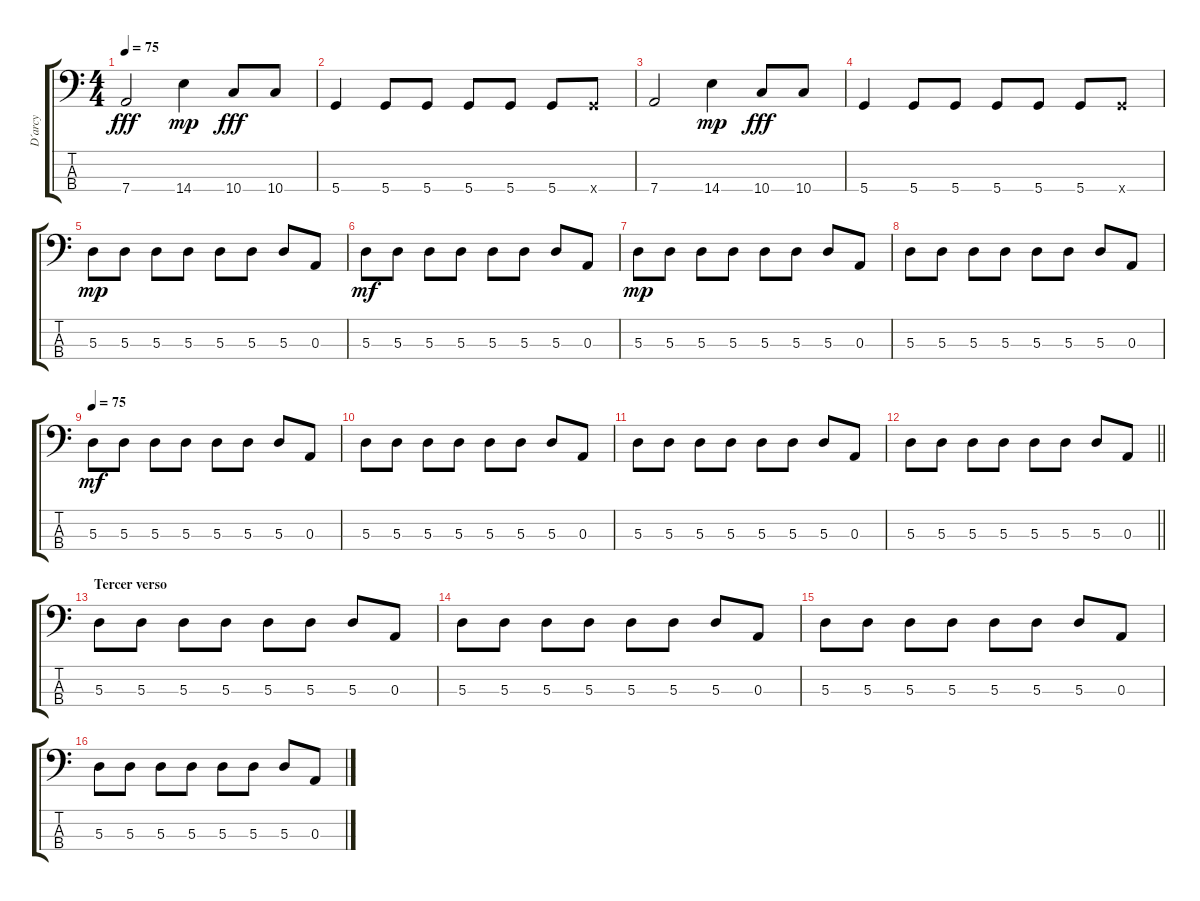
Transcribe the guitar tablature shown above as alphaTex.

\track ("D´arcy" "D´arcy") {instrument electricbassfinger}
\staff {score tabs}
\tuning (G2 D2 A1 D1) {hide}
\ts (4 4)
\tempo 75
\clef f4
\ks c
7.4.2{dy fff} 14.4.4{dy mp} 10.4.8{dy fff} 10.4.8 |
5.4.4 5.4.8 5.4.8 5.4.8 5.4.8 5.4.8 5.4{x}.8 |
7.4.2 14.4.4{dy mp} 10.4.8{dy fff} 10.4.8 |
5.4.4 5.4.8 5.4.8 5.4.8 5.4.8 5.4.8 5.4{x}.8 |
5.3.8{dy mp} 5.3.8 5.3.8 5.3.8 5.3.8 5.3.8 5.3.8 0.3.8 |
5.3.8{dy mf} 5.3.8 5.3.8 5.3.8 5.3.8 5.3.8 5.3.8 0.3.8 |
5.3.8{dy mp} 5.3.8 5.3.8 5.3.8 5.3.8 5.3.8 5.3.8 0.3.8 |
5.3.8 5.3.8 5.3.8 5.3.8 5.3.8 5.3.8 5.3.8 0.3.8 |
\tempo 75
5.3.8{dy mf} 5.3.8 5.3.8 5.3.8 5.3.8 5.3.8 5.3.8 0.3.8 |
5.3.8 5.3.8 5.3.8 5.3.8 5.3.8 5.3.8 5.3.8 0.3.8 |
5.3.8 5.3.8 5.3.8 5.3.8 5.3.8 5.3.8 5.3.8 0.3.8 |
\barLineRight lightlight
5.3.8 5.3.8 5.3.8 5.3.8 5.3.8 5.3.8 5.3.8 0.3.8 |
\section ("" "Tercer verso")
5.3.8 5.3.8 5.3.8 5.3.8 5.3.8 5.3.8 5.3.8 0.3.8 |
5.3.8 5.3.8 5.3.8 5.3.8 5.3.8 5.3.8 5.3.8 0.3.8 |
5.3.8 5.3.8 5.3.8 5.3.8 5.3.8 5.3.8 5.3.8 0.3.8 |
5.3.8 5.3.8 5.3.8 5.3.8 5.3.8 5.3.8 5.3.8 0.3.8
